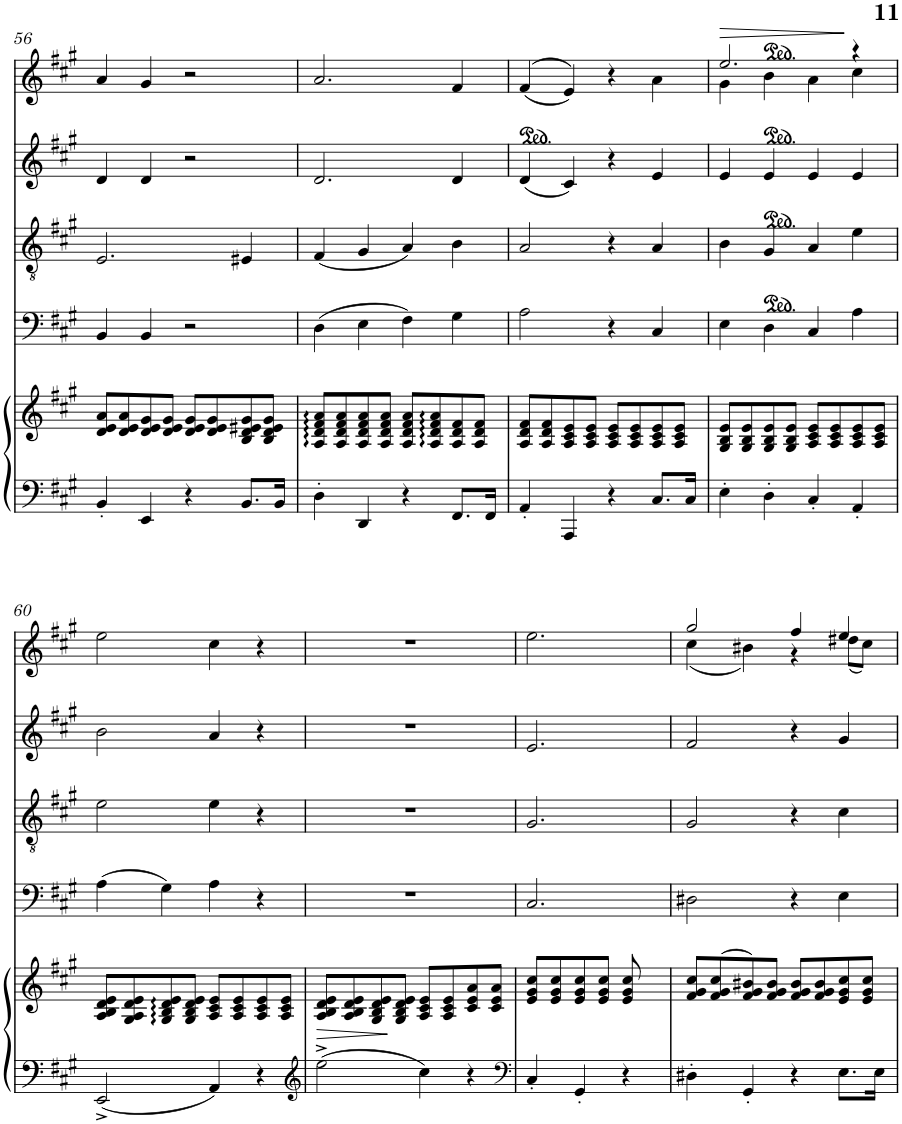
**kern	**kern	**dynam	**kern	**kern	**kern	**kern	**dynam
*part5	*part5	*part5	*part4	*part3	*part2	*part1	*part1
*staff6	*staff5	*staff5/6	*staff4	*staff3	*staff2	*staff1	*staff1
*I"Piano	*	*	*I"Voice	*I"Voice	*I"Voice	*I"Voice	*
*I'Pno	*	*	*I'V	*I'V	*I'V	*I'V	*
!!LO:PB:g=z
*clefF4	*clefG2	*	*clefF4	*clefGv2	*clefG2	*clefG2	*
*k[f#c#g#]	*k[f#c#g#]	*	*k[f#c#g#]	*k[f#c#g#]	*k[f#c#g#]	*k[f#c#g#]	*
*M4/4	*M4/4	*	*M4/4	*M4/4	*M4/4	*M4/4	*
=56	=56	=56	=56	=56	=56	=56	=56
4BB'/	8d/ 8e/ 8a/L	.	4BB/	2.E/	4d/	4a/	.
.	8d/ 8e/ 8a/	.	.	.	.	.	.
4EE/	8d/ 8e/ 8g#/	.	4BB/	.	4d/	4g#/	.
.	8d/ 8e/ 8g#/J	.	.	.	.	.	.
4r	8d/ 8e/ 8g#/L	.	2r	.	2r	2r	.
.	8d/ 8e/ 8g#/	.	.	.	.	.	.
8.BB/L	8B/ 8d/ 8e#X/ 8g#/	.	.	4E#X/	.	.	.
.	8B/ 8d/ 8e#/ 8g#/J	.	.	.	.	.	.
16BB/Jk	.	.	.	.	.	.	.
=57	=57	=57	=57	=57	=57	=57	=57
4D'\	8A/ 8d/ 8f#/ 8a/L	.	(>4D\	(<4F#/	2.d/	2.a/	.
.	8A/ 8d/ 8f#/ 8a/	.	.	.	.	.	.
4DD/	8A/ 8d/ 8f#/ 8a/	.	4E\	4G#/	.	.	.
.	8A/ 8d/ 8f#/ 8a/J	.	.	.	.	.	.
4r	8A/ 8d/ 8f#/ 8a/L	.	4F#\)	4A/)	.	.	.
.	8A/ 8d/ 8f#/ 8a/	.	.	.	.	.	.
8.FF#/L	8A/ 8d/ 8f#/	.	4G#\	4B\	4d/	4f#/	.
.	8A/ 8d/ 8f#/J	.	.	.	.	.	.
16FF#/Jk	.	.	.	.	.	.	.
=58	=58	=58	=58	=58	=58	=58	=58
4AA'/	8A/ 8d/ 8f#/L	.	2A\	2A/	(<4d/	(<(>4f#/	.
.	8A/ 8d/ 8f#/	.	.	.	.	.	.
4AAA/	8A/ 8c#/ 8e/	.	.	.	4c#/)	4e/))	.
.	8A/ 8c#/ 8e/J	.	.	.	.	.	.
4r	8A/ 8c#/ 8e/L	.	4r	4r	4r	4r	.
.	8A/ 8c#/ 8e/	.	.	.	.	.	.
8.C#/L	8A/ 8c#/ 8e/	.	4C#/	4A/	4e/	4a\	.
.	8A/ 8c#/ 8e/J	.	.	.	.	.	.
16C#/Jk	.	.	.	.	.	.	.
=59	=59	=59	=59	=59	=59	=59	=59
!	!	!	!	!	!	!	!LO:HP:b
*	*	*	*	*	*	*^	*
4E'\	8G#/ 8B/ 8e/L	.	4E\	4B\	4e/	2.ee/	4g#\	>
.	8G#/ 8B/ 8e/	.	.	.	.	.	.	.
4D'\	8G#/ 8B/ 8e/	.	4D\	4G#/	4e/	.	4b\	.
.	8G#/ 8B/ 8e/J	.	.	.	.	.	.	.
4C#'/	8A/ 8c#/ 8e/L	.	4C#/	4A/	4e/	.	4a\	.
.	8A/ 8c#/ 8e/	.	.	.	.	.	.	.
4AA'/	8A/ 8c#/ 8e/	.	4A\	4e\	4e/	4r	4cc#\	]
.	8A/ 8c#/ 8e/J	.	.	.	.	.	.	.
*	*	*	*	*	*	*v	*v	*
!!LO:LB:g=z
=60	=60	=60	=60	=60	=60	=60	=60
2EE^/	8A/ 8B/ 8d/ 8e/L	.	(>4A\	2e\	2b\	2ee\	.
.	8G#/ 8A/ 8d/ 8e/	.	.	.	.	.	.
.	8G#/ 8B/ 8d/ 8e/	.	4G#\)	.	.	.	.
.	8G#/ 8B/ 8d/ 8e/J	.	.	.	.	.	.
4AA/	8A/ 8c#/ 8e/L	.	4A\	4e\	4a/	4cc#\	.
.	8A/ 8c#/ 8e/	.	.	.	.	.	.
4r	8A/ 8c#/ 8e/	.	4r	4r	4r	4r	.
.	8A/ 8c#/ 8e/J	.	.	.	.	.	.
=61	=61	=61	=61	=61	=61	=61	=61
*clefG2	*	*	*	*	*	*	*
!	!	!LO:HP:b	!	!	!	!	!
2ee^\	8A/ 8B/ 8d/ 8e/L	>	1r	1r	1r	1r	.
.	8A/ 8B/ 8d/ 8e/	.	.	.	.	.	.
.	8G#/ 8B/ 8d/ 8e/	.	.	.	.	.	.
.	8G#/ 8B/ 8d/ 8e/J	]	.	.	.	.	.
4cc#\	8A/ 8c#/ 8e/L	.	.	.	.	.	.
.	8A/ 8c#/ 8e/	.	.	.	.	.	.
4r	8c#/ 8e/ 8a/	.	.	.	.	.	.
.	8c#/ 8e/ 8a/J	.	.	.	.	.	.
=62	=62	=62	=62	=62	=62	=62	=62
*clefF4	*	*	*	*	*	*	*
4C#'/	8e/ 8g#/ 8cc#/L	.	2.C#/	2.G#/	2.e/	2.ee\	.
.	8e/ 8g#/ 8cc#/	.	.	.	.	.	.
4GG#'/	8e/ 8g#/ 8cc#/	.	.	.	.	.	.
.	8e/ 8g#/ 8cc#/J	.	.	.	.	.	.
4r	8e/ 8g#/ 8cc#/	.	.	.	.	.	.
.	8ryy	.	.	.	.	.	.
=63	=63	=63	=63	=63	=63	=63	=63
*	*	*	*	*	*	*^	*
4D#X'\	8f#/ 8g#/ 8cc#/L	.	2D#X\	2G#/	2f#/	2gg#/	(<4cc#\	.
.	(>8f#/ 8g#/ 8cc#/	.	.	.	.	.	.	.
4GG#'/	8f#/ 8g#/ 8b#X/)	.	.	.	.	.	4b#X\)	.
.	8f#/ 8g#/ 8b#/J	.	.	.	.	.	.	.
4r	8f#/ 8g#/ 8b#/L	.	4r	4r	4r	4ff#/	4r	.
.	8f#/ 8g#/ 8b#/	.	.	.	.	.	.	.
8.E\L	8e/ 8g#/ 8cc#/	.	4E\	4c#\	4g#/	4ee/	(<8dd#X\L	.
.	8e/ 8g#/ 8cc#/J	.	.	.	.	.	8cc#\J)	.
16E\Jk	.	.	.	.	.	.	.	.
*	*	*	*	*	*	*v	*v	*
=	=	=	=	=	=	=	=
*-	*-	*-	*-	*-	*-	*-	*-
